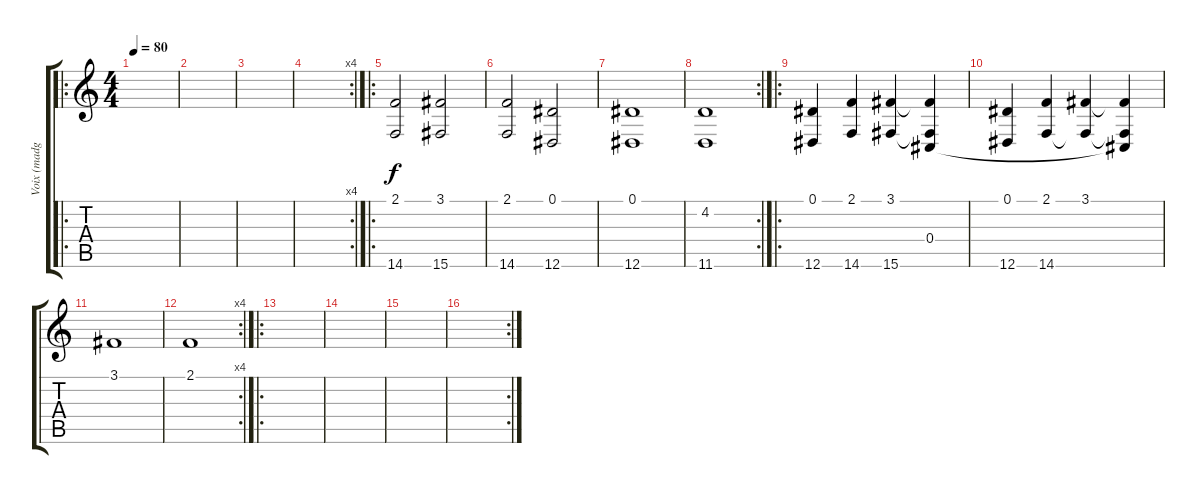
\track ("Voix (madguy)" "Voix (madg") {instrument synthvoice}
\staff {score tabs}
\tuning (Eb4 Bb3 Gb3 Db3 Ab2 Eb2) {hide}
\ro
\ts (4 4)
\tempo 80
\clef g2
\ks c
|
|
|
\rc 4
|
\ro
(2.1 14.6).2 (3.1 15.6).2 |
(2.1 14.6).2 (0.1 12.6).2 |
(0.1 12.6).1 |
\rc 2
(4.2 11.6).1 |
\ro
(0.1 12.6).4 (2.1 14.6).4 (3.1 15.6).4 (3.1{t} 0.4 15.6{t}).4 |
(0.1 12.6).4 (2.1 14.6).4 (3.1 14.6{t}).4 (3.1{t} 0.4{t} 14.6{t}).4 |
3.1.1 |
\rc 4
2.1.1 |
\ro
|
|
|
\rc 2
